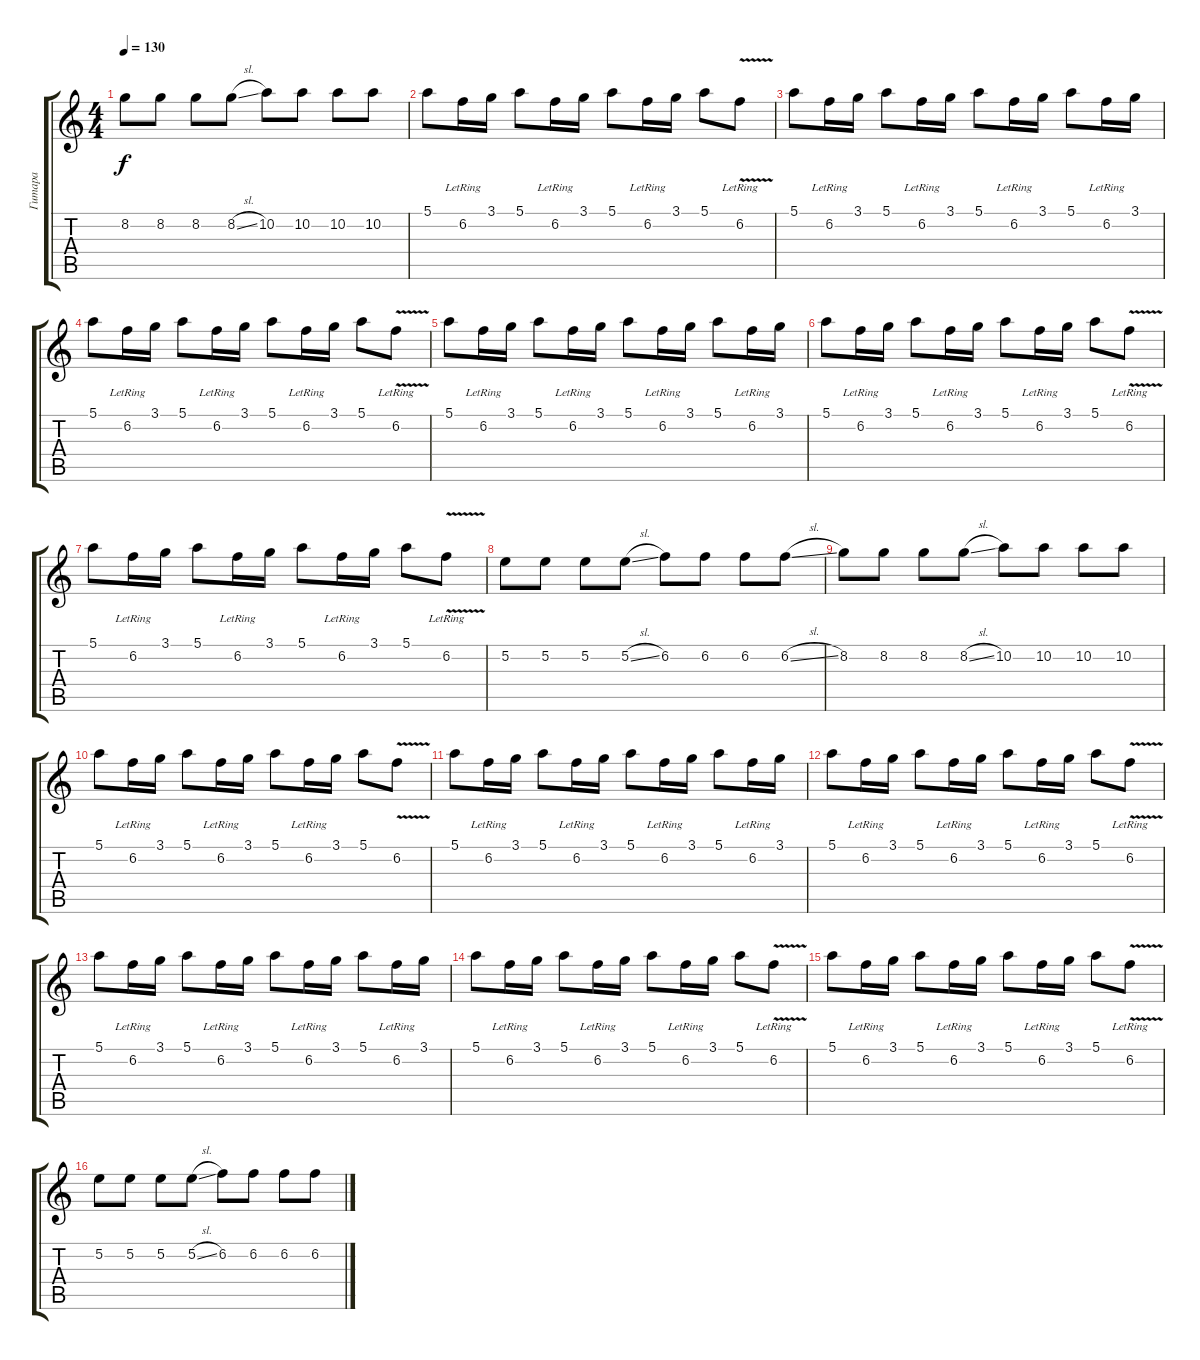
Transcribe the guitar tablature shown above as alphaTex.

\track ("Гитара" "Гитара") {instrument distortionguitar}
\staff {score tabs}
\tuning (E4 B3 G3 D3 A2 E2) {hide}
\ts (4 4)
\tempo 130
\clef g2
\ks c
8.2.8{dy f} 8.2.8 8.2.8 8.2{sl}.8 10.2.8 10.2.8 10.2.8 10.2.8 |
5.1.8 6.2{lr}.16 3.1.16 5.1.8 6.2{lr}.16 3.1.16 5.1.8 6.2{lr}.16 3.1.16 5.1.8 6.2{v lr}.8 |
5.1.8 6.2{lr}.16 3.1.16 5.1.8 6.2{lr}.16 3.1.16 5.1.8 6.2{lr}.16 3.1.16 5.1.8 6.2{lr}.16 3.1.16 |
5.1.8 6.2{lr}.16 3.1.16 5.1.8 6.2{lr}.16 3.1.16 5.1.8 6.2{lr}.16 3.1.16 5.1.8 6.2{v lr}.8 |
5.1.8 6.2{lr}.16 3.1.16 5.1.8 6.2{lr}.16 3.1.16 5.1.8 6.2{lr}.16 3.1.16 5.1.8 6.2{lr}.16 3.1.16 |
5.1.8 6.2{lr}.16 3.1.16 5.1.8 6.2{lr}.16 3.1.16 5.1.8 6.2{lr}.16 3.1.16 5.1.8 6.2{v lr}.8 |
5.1.8 6.2{lr}.16 3.1.16 5.1.8 6.2{lr}.16 3.1.16 5.1.8 6.2{lr}.16 3.1.16 5.1.8 6.2{v lr}.8 |
5.2.8 5.2.8 5.2.8 5.2{sl}.8 6.2.8 6.2.8 6.2.8 6.2{sl}.8 |
8.2.8 8.2.8 8.2.8 8.2{sl}.8 10.2.8 10.2.8 10.2.8 10.2.8 |
5.1.8 6.2{lr}.16 3.1.16 5.1.8 6.2{lr}.16 3.1.16 5.1.8 6.2{lr}.16 3.1.16 5.1.8 6.2{v}.8 |
5.1.8 6.2{lr}.16 3.1.16 5.1.8 6.2{lr}.16 3.1.16 5.1.8 6.2{lr}.16 3.1.16 5.1.8 6.2{lr}.16 3.1.16 |
5.1.8 6.2{lr}.16 3.1.16 5.1.8 6.2{lr}.16 3.1.16 5.1.8 6.2{lr}.16 3.1.16 5.1.8 6.2{v lr}.8 |
5.1.8 6.2{lr}.16 3.1.16 5.1.8 6.2{lr}.16 3.1.16 5.1.8 6.2{lr}.16 3.1.16 5.1.8 6.2{lr}.16 3.1.16 |
5.1.8 6.2{lr}.16 3.1.16 5.1.8 6.2{lr}.16 3.1.16 5.1.8 6.2{lr}.16 3.1.16 5.1.8 6.2{v lr}.8 |
5.1.8 6.2{lr}.16 3.1.16 5.1.8 6.2{lr}.16 3.1.16 5.1.8 6.2{lr}.16 3.1.16 5.1.8 6.2{v lr}.8 |
5.2.8 5.2.8 5.2.8 5.2{sl}.8 6.2.8 6.2.8 6.2.8 6.2{sl}.8
